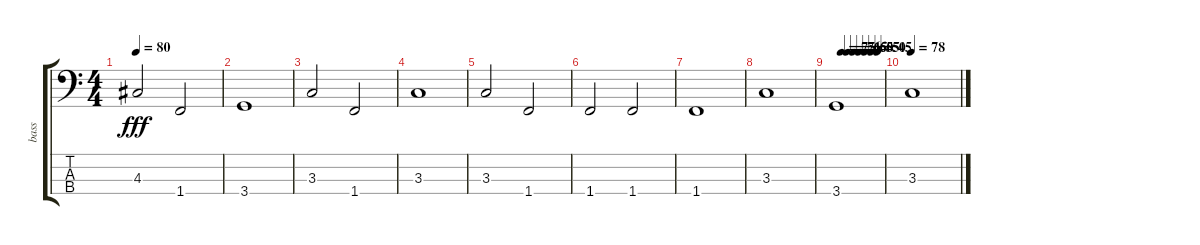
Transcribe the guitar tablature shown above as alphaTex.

\track ("bass" "bass") {instrument electricbassfinger}
\staff {score tabs}
\tuning (G2 D2 A1 E1) {hide}
\ts (4 4)
\tempo 80
\clef f4
\ks c
4.3.2{dy fff} 1.4.2 |
3.4.1 |
3.3.2 1.4.2 |
3.3.1 |
3.3.2 1.4.2 |
1.4.2 1.4.2 |
1.4.1 |
3.3.1 |
\tempo (75 0.125)
\tempo (71 0.25)
\tempo (65 0.375)
\tempo (60 0.5)
\tempo (55 0.625)
\tempo (50 0.75)
\tempo (45 0.875)
3.4.1 |
\tempo 78
3.3.1
